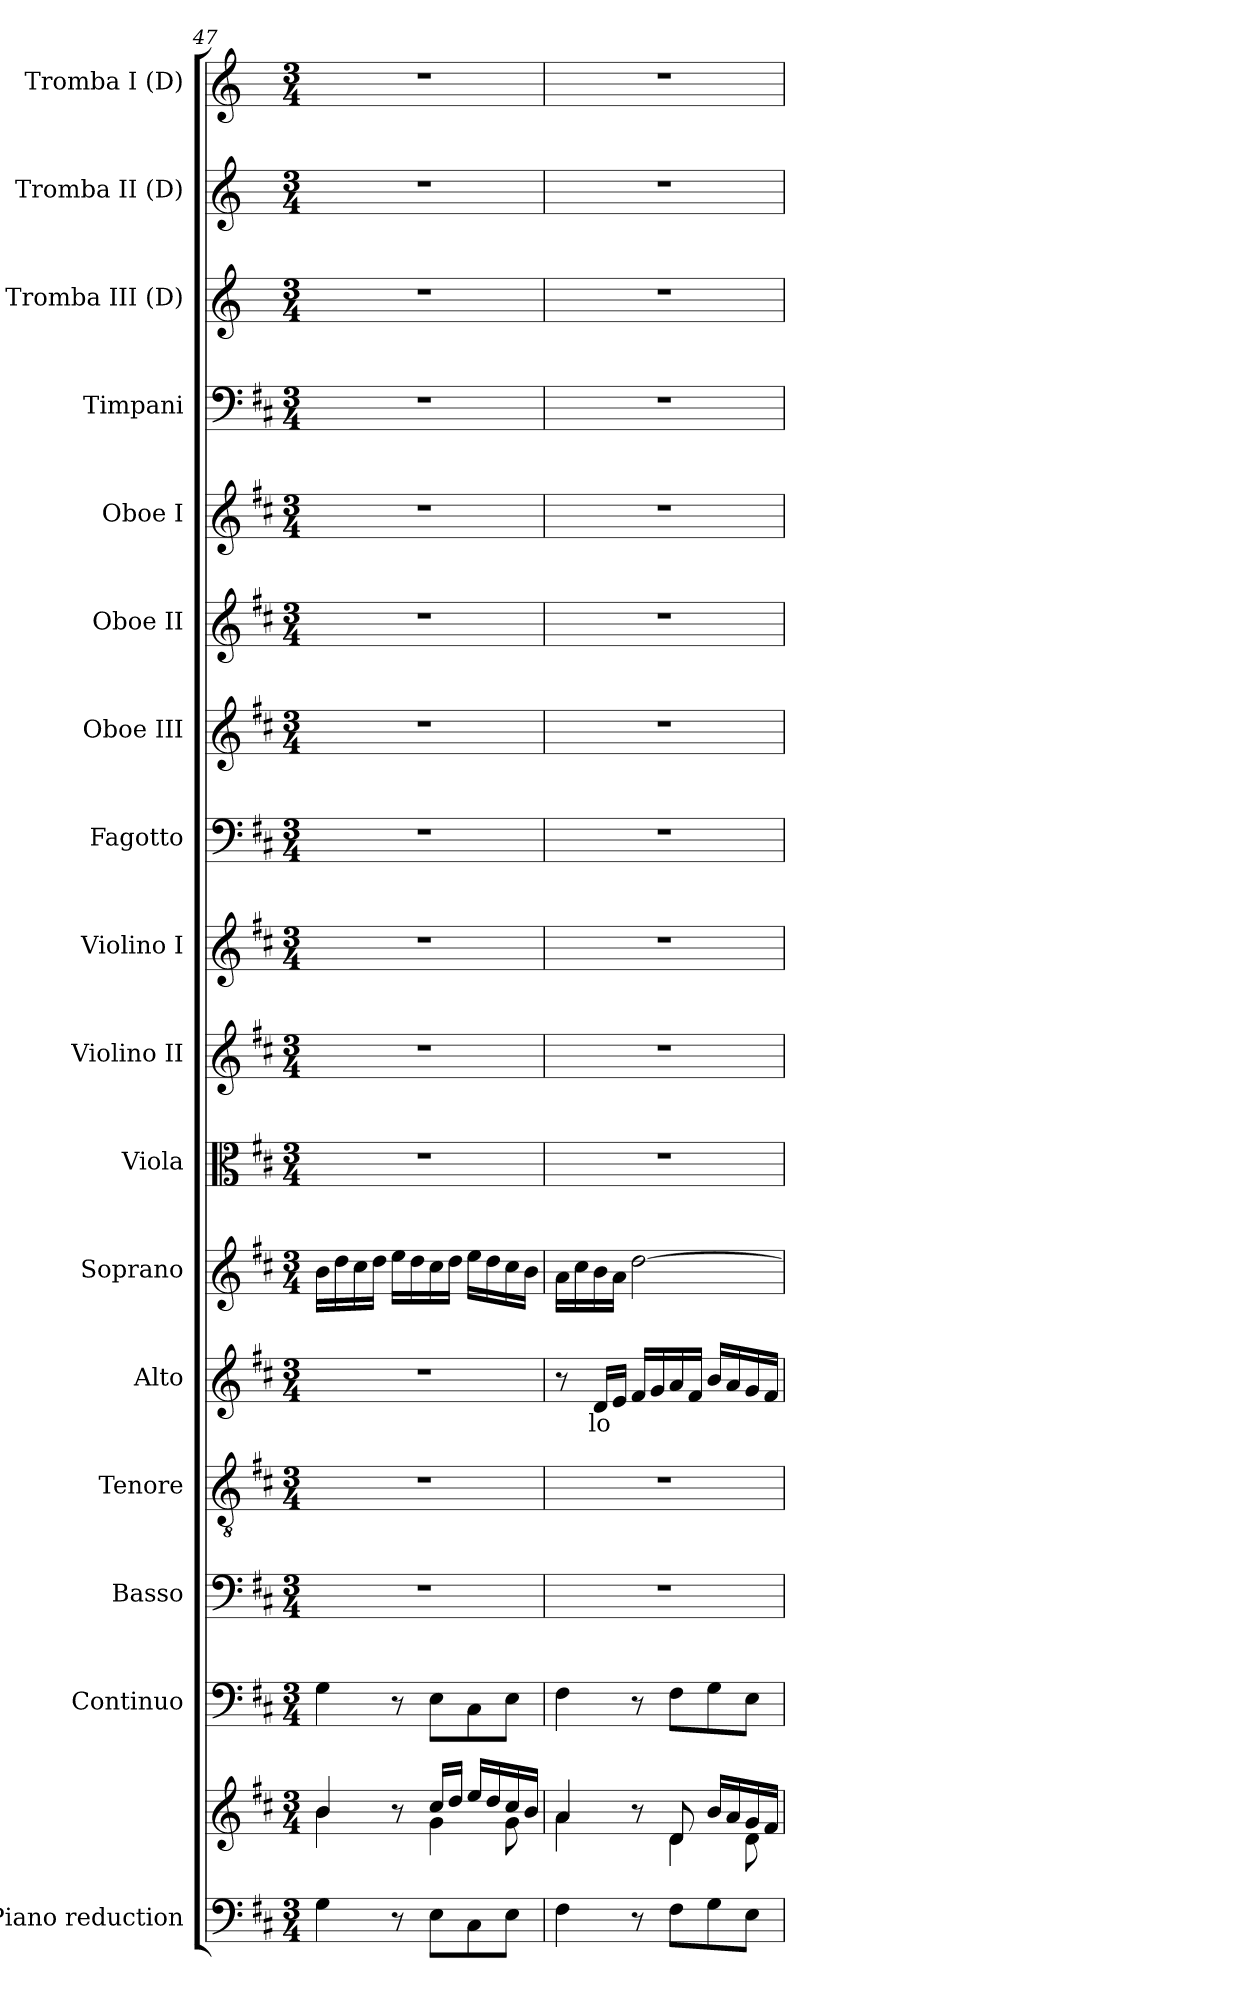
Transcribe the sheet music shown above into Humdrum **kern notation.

**kern	**kern	**kern	**kern	**kern	**kern	**text	**kern	**kern	**kern	**kern	**kern	**kern	**kern	**kern	**kern	**kern	**kern	**kern
*part17	*part17	*part16	*part15	*part14	*part13	*part13	*part12	*part11	*part10	*part9	*part8	*part7	*part6	*part5	*part4	*part3	*part2	*part1
*staff18	*staff17	*staff16	*staff15	*staff14	*staff13	*staff13	*staff12	*staff11	*staff10	*staff9	*staff8	*staff7	*staff6	*staff5	*staff4	*staff3	*staff2	*staff1
*I"Piano reduction	*	*I"Continuo	*I"Basso	*I"Tenore	*I"Alto	*	*I"Soprano	*I"Viola	*I"Violino II	*I"Violino I	*I"Fagotto	*I"Oboe III	*I"Oboe II	*I"Oboe I	*I"Timpani	*I"Tromba III (D)	*I"Tromba II (D)	*I"Tromba I (D)
*I'Pno	*	*	*	*	*	*	*	*	*	*	*	*I'Ob	*I'Ob	*I'Ob	*I'Timp	*	*	*
!!LO:PB:g=z
*clefF4	*clefG2	*clefF4	*clefF4	*clefGv2	*clefG2	*	*clefG2	*clefC3	*clefG2	*clefG2	*clefF4	*clefG2	*clefG2	*clefG2	*clefF4	*clefG2	*clefG2	*clefG2
*	*	*	*	*	*	*	*	*	*	*	*	*	*	*	*	*ITrd-1c-2	*ITrd-1c-2	*ITrd-1c-2
*k[f#c#]	*k[f#c#]	*k[f#c#]	*k[f#c#]	*k[f#c#]	*k[f#c#]	*	*k[f#c#]	*k[f#c#]	*k[f#c#]	*k[f#c#]	*k[f#c#]	*k[f#c#]	*k[f#c#]	*k[f#c#]	*k[f#c#]	*k[f#c#]	*k[f#c#]	*k[f#c#]
*M3/4	*M3/4	*M3/4	*M3/4	*M3/4	*M3/4	*	*M3/4	*M3/4	*M3/4	*M3/4	*M3/4	*M3/4	*M3/4	*M3/4	*M3/4	*M3/4	*M3/4	*M3/4
=47	=47	=47	=47	=47	=47	=47	=47	=47	=47	=47	=47	=47	=47	=47	=47	=47	=47	=47
*	*^	*	*	*	*	*	*	*	*	*	*	*	*	*	*	*	*	*
4G\	4b/	4b\	4G\	2.r	2.r	2.r	.	16b\LL	2.r	2.r	2.r	2.r	2.r	2.r	2.r	2.r	2.r	2.r	2.r
.	.	.	.	.	.	.	.	16dd\	.	.	.	.	.	.	.	.	.	.	.
.	.	.	.	.	.	.	.	16cc#\	.	.	.	.	.	.	.	.	.	.	.
.	.	.	.	.	.	.	.	16dd\JJ	.	.	.	.	.	.	.	.	.	.	.
8r	8r	8ryy	8r	.	.	.	.	16ee\LL	.	.	.	.	.	.	.	.	.	.	.
.	.	.	.	.	.	.	.	16dd\	.	.	.	.	.	.	.	.	.	.	.
8E\L	16cc#/LL	4g\	8E\L	.	.	.	.	16cc#\	.	.	.	.	.	.	.	.	.	.	.
.	16dd/JJ	.	.	.	.	.	.	16dd\JJ	.	.	.	.	.	.	.	.	.	.	.
8C#\	16ee/LL	.	8C#\	.	.	.	.	16ee\LL	.	.	.	.	.	.	.	.	.	.	.
.	16dd/	.	.	.	.	.	.	16dd\	.	.	.	.	.	.	.	.	.	.	.
8E\J	16cc#/	8g\	8E\J	.	.	.	.	16cc#\	.	.	.	.	.	.	.	.	.	.	.
.	16b/JJ	.	.	.	.	.	.	16b\JJ	.	.	.	.	.	.	.	.	.	.	.
=48	=48	=48	=48	=48	=48	=48	=48	=48	=48	=48	=48	=48	=48	=48	=48	=48	=48	=48	=48
4F#\	4a/	4a\	4F#\	2.r	2.r	8r	.	16a\LL	2.r	2.r	2.r	2.r	2.r	2.r	2.r	2.r	2.r	2.r	2.r
.	.	.	.	.	.	.	.	16cc#\	.	.	.	.	.	.	.	.	.	.	.
!	!	!	!	!	!	!	!LO:LY:b	!	!	!	!	!	!	!	!	!	!	!	!
.	.	.	.	.	.	16d/LL	lo	16b\	.	.	.	.	.	.	.	.	.	.	.
.	.	.	.	.	.	16e/JJ	.	16a\JJ	.	.	.	.	.	.	.	.	.	.	.
8r	8r	8ryy	8r	.	.	16f#/LL	.	[2dd\	.	.	.	.	.	.	.	.	.	.	.
.	.	.	.	.	.	16g/	.	.	.	.	.	.	.	.	.	.	.	.	.
8F#\L	8d/	4d\	8F#\L	.	.	16a/	.	.	.	.	.	.	.	.	.	.	.	.	.
.	.	.	.	.	.	16f#/JJ	.	.	.	.	.	.	.	.	.	.	.	.	.
8G\	16b/LL	.	8G\	.	.	16b/LL	.	.	.	.	.	.	.	.	.	.	.	.	.
.	16a/	.	.	.	.	16a/	.	.	.	.	.	.	.	.	.	.	.	.	.
8E\J	16g/	8d\	8E\J	.	.	16g/	.	.	.	.	.	.	.	.	.	.	.	.	.
.	16f#/JJ	.	.	.	.	16f#/JJ	.	.	.	.	.	.	.	.	.	.	.	.	.
*	*v	*v	*	*	*	*	*	*	*	*	*	*	*	*	*	*	*	*	*
=	=	=	=	=	=	=	=	=	=	=	=	=	=	=	=	=	=	=
*-	*-	*-	*-	*-	*-	*-	*-	*-	*-	*-	*-	*-	*-	*-	*-	*-	*-	*-
